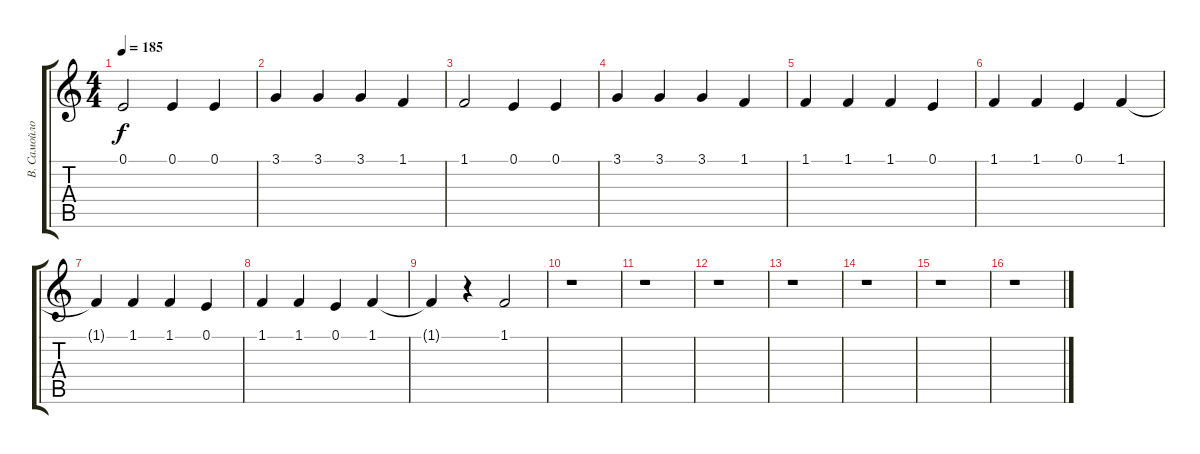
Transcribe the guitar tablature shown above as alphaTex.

\track ("В. Самойлов (вокал)" "В. Самойло") {instrument lead6voice}
\staff {score tabs}
\tuning (E4 B3 G3 D3 A2 E2) {hide}
\ts (4 4)
\tempo 185
\clef g2
\ks c
0.1.2{dy f} 0.1.4 0.1.4 |
3.1.4 3.1.4 3.1.4 1.1.4 |
1.1.2 0.1.4 0.1.4 |
3.1.4 3.1.4 3.1.4 1.1.4 |
1.1.4 1.1.4 1.1.4 0.1.4 |
1.1.4 1.1.4 0.1.4 1.1.4 |
1.1{t}.4 1.1.4 1.1.4 0.1.4 |
1.1.4 1.1.4 0.1.4 1.1.4 |
1.1{t}.4 r.4 1.1.2 |
r.1 |
r.1 |
r.1 |
r.1 |
r.1 |
r.1 |
r.1
